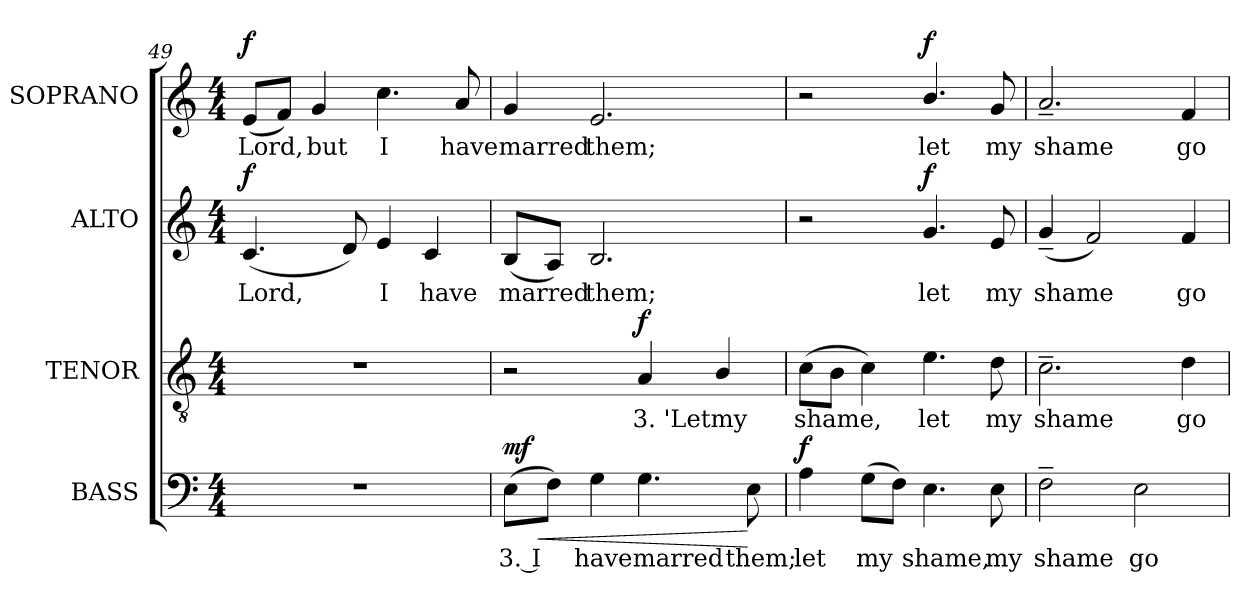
**kern	**text	**dynam	**kern	**text	**dynam	**kern	**text	**dynam	**kern	**text	**dynam
*part4	*part4	*part4	*part3	*part3	*part3	*part2	*part2	*part2	*part1	*part1	*part1
*staff4	*staff4	*staff4	*staff3	*staff3	*staff3	*staff2	*staff2	*staff2	*staff1	*staff1	*staff1
*I"BASS	*	*	*I"TENOR	*	*	*I"ALTO	*	*	*I"SOPRANO	*	*
*I'B.	*	*	*I'T.	*	*	*I'A.	*	*	*I'S.	*	*
*clefF4	*	*	*clefGv2	*	*	*clefG2	*	*	*clefG2	*	*
*	*	*	*ITrd7c12	*	*	*	*	*	*	*	*
*k[]	*	*	*k[]	*	*	*k[]	*	*	*k[]	*	*
*C:	*	*	*C:	*	*	*C:	*	*	*C:	*	*
*M4/4	*	*	*M4/4	*	*	*M4/4	*	*	*M4/4	*	*
=49	=49	=49	=49	=49	=49	=49	=49	=49	=49	=49	=49
!	!	!	!	!	!	!	!LO:LY:b:color=#000000	!	!	!	!
!	!	!	!	!	!	!	!	!	!	!LO:LY:b:color=#000000	!
1r	.	.	1r	.	.	(4.ci/	Lord,	f	(8ei/L	Lord,	f
.	.	.	.	.	.	.	.	.	8fi/J)	.	.
!	!	!	!	!	!	!	!	!	!	!LO:LY:b:color=#000000	!
.	.	.	.	.	.	.	.	.	4gi/	but	.
.	.	.	.	.	.	8di/)	.	.	.	.	.
!	!	!	!	!	!	!	!LO:LY:b:color=#000000	!	!	!	!
!	!	!	!	!	!	!	!	!	!	!LO:LY:b:color=#000000	!
.	.	.	.	.	.	4ei/	I	.	4.cci\	I	.
!	!	!	!	!	!	!	!LO:LY:b:color=#000000	!	!	!	!
.	.	.	.	.	.	4ci/	have	.	.	.	.
!	!	!	!	!	!	!	!	!	!	!LO:LY:b:color=#000000	!
.	.	.	.	.	.	.	.	.	8ai/	have	.
=50	=50	=50	=50	=50	=50	=50	=50	=50	=50	=50	=50
!	!LO:LY:b:color=#000000	!LO:HP:b	!	!	!	!	!	!	!	!	!
!	!	!	!	!	!	!	!LO:LY:b:color=#000000	!	!	!	!
!	!	!	!	!	!	!	!	!	!	!LO:LY:b:color=#000000	!
(8Ei\L	3. I	< mf	2r	.	.	(8Bi/L	marred	.	4gi/	marred	.
8Fi\J)	.	.	.	.	.	8Ai/J)	.	.	.	.	.
!	!LO:LY:b:color=#000000	!	!	!	!	!	!	!	!	!	!
!	!	!	!	!	!	!	!LO:LY:b:color=#000000	!	!	!	!
!	!	!	!	!	!	!	!	!	!	!LO:LY:b:color=#000000	!
4Gi\	have	.	.	.	.	2.Bi/	them;	.	2.ei/	them;	.
!	!LO:LY:b:color=#000000	!	!	!	!	!	!	!	!	!	!
!	!	!	!	!LO:LY:b:color=#000000	!	!	!	!	!	!	!
4.Gi\	marred	.	4AAi/	3. 'Let	f	.	.	.	.	.	.
!	!	!	!	!LO:LY:b:color=#000000	!	!	!	!	!	!	!
.	.	.	4BBi/	my	.	.	.	.	.	.	.
!	!LO:LY:b:color=#000000	!	!	!	!	!	!	!	!	!	!
8Ei\	them;	[	.	.	.	.	.	.	.	.	.
!!LO:PB:g=z
=51	=51	=51	=51	=51	=51	=51	=51	=51	=51	=51	=51
!	!LO:LY:b:color=#000000	!	!	!	!	!	!	!	!	!	!
!	!	!	!	!LO:LY:b:color=#000000	!	!	!	!	!	!	!
4Ai\	let	f	(8Ci\L	shame,	.	2r	.	.	2r	.	.
.	.	.	8BBi\J	.	.	.	.	.	.	.	.
!	!LO:LY:b:color=#000000	!	!	!	!	!	!	!	!	!	!
(8Gi\L	my	.	4Ci\)	.	.	.	.	.	.	.	.
8Fi\J)	.	.	.	.	.	.	.	.	.	.	.
!	!LO:LY:b:color=#000000	!	!	!	!	!	!	!	!	!	!
!	!	!	!	!LO:LY:b:color=#000000	!	!	!	!	!	!	!
!	!	!	!	!	!	!	!LO:LY:b:color=#000000	!	!	!	!
!	!	!	!	!	!	!	!	!	!	!LO:LY:b:color=#000000	!
4.Ei\	shame,	.	4.Ei\	let	.	4.gi/	let	f	4.bi/	let	f
!	!LO:LY:b:color=#000000	!	!	!	!	!	!	!	!	!	!
!	!	!	!	!LO:LY:b:color=#000000	!	!	!	!	!	!	!
!	!	!	!	!	!	!	!LO:LY:b:color=#000000	!	!	!	!
!	!	!	!	!	!	!	!	!	!	!LO:LY:b:color=#000000	!
8Ei\	my	.	8Di\	my	.	8ei/	my	.	8gi/	my	.
=52	=52	=52	=52	=52	=52	=52	=52	=52	=52	=52	=52
!	!LO:LY:b:color=#000000	!	!	!	!	!	!	!	!	!	!
!	!	!	!	!LO:LY:b:color=#000000	!	!	!	!	!	!	!
!	!	!	!	!	!	!	!LO:LY:b:color=#000000	!	!	!	!
!	!	!	!	!	!	!	!	!	!	!LO:LY:b:color=#000000	!
2F~i\	shame	.	2.C~i\	shame	.	(4g~i/	shame	.	2.a~i/	shame	.
.	.	.	.	.	.	2fi/)	.	.	.	.	.
!	!LO:LY:b:color=#000000	!	!	!	!	!	!	!	!	!	!
2Ei\	go	.	.	.	.	.	.	.	.	.	.
!	!	!	!	!LO:LY:b:color=#000000	!	!	!	!	!	!	!
!	!	!	!	!	!	!	!LO:LY:b:color=#000000	!	!	!	!
!	!	!	!	!	!	!	!	!	!	!LO:LY:b:color=#000000	!
.	.	.	4Di\	go	.	4fi/	go	.	4fi/	go	.
=	=	=	=	=	=	=	=	=	=	=	=
*-	*-	*-	*-	*-	*-	*-	*-	*-	*-	*-	*-
